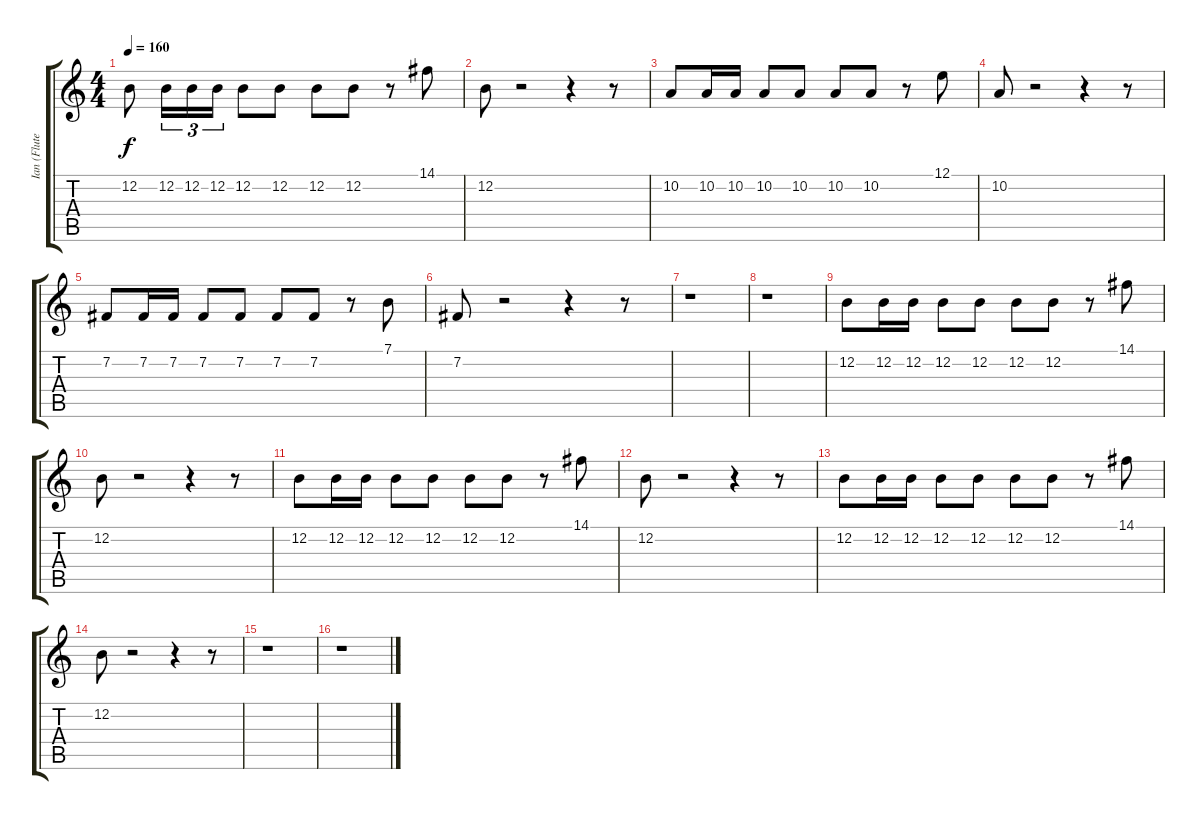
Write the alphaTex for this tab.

\track ("Ian (Flute) " "Ian (Flute") {instrument flute}
\staff {score tabs}
\tuning (E4 B3 G3 D3 A2 E2) {hide}
\ts (4 4)
\tempo 160
\clef g2
\ks c
12.2.8{dy f instrument flute} 12.2.16{tu (3 2)} 12.2.16{tu (3 2)} 12.2.16{tu (3 2)} 12.2.8 12.2.8 12.2.8 12.2.8 r.8 14.1.8 |
12.2.8 r.2 r.4 r.8 |
10.2.8 10.2.16 10.2.16 10.2.8 10.2.8 10.2.8 10.2.8 r.8 12.1.8 |
10.2.8 r.2 r.4 r.8 |
7.2.8 7.2.16 7.2.16 7.2.8 7.2.8 7.2.8 7.2.8 r.8 7.1.8 |
7.2.8 r.2 r.4 r.8 |
r.1 |
r.1 |
12.2.8 12.2.16 12.2.16 12.2.8 12.2.8 12.2.8 12.2.8 r.8 14.1.8 |
12.2.8 r.2 r.4 r.8 |
12.2.8 12.2.16 12.2.16 12.2.8 12.2.8 12.2.8 12.2.8 r.8 14.1.8 |
12.2.8 r.2 r.4 r.8 |
12.2.8 12.2.16 12.2.16 12.2.8 12.2.8 12.2.8 12.2.8 r.8 14.1.8 |
12.2.8 r.2 r.4 r.8 |
r.1 |
r.1
